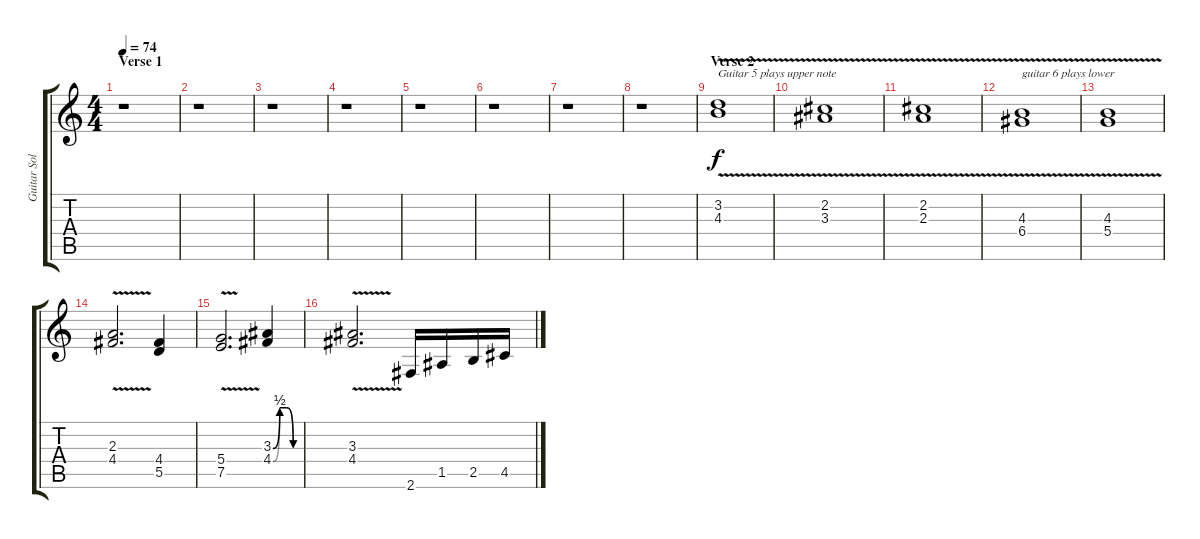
\track ("Guitar Solo 1 (Felder-4,7)" "Guitar Sol") {instrument distortionguitar}
\staff {score tabs}
\tuning (E4 B3 G3 D3 A2 E2) {hide}
\ts (4 4)
\section ("" "Verse 1")
\tempo 74
\clef g2
\ks c
r.1{dy f} |
r.1 |
r.1 |
r.1 |
r.1 |
r.1 |
r.1 |
r.1 |
\section ("" "Verse 2")
(3.2{v} 4.3{v}).1{txt "Guitar 5 plays upper note"} |
(2.2{v} 3.3{v}).1 |
(2.2{v} 2.3{v}).1 |
(4.3{v} 6.4{v}).1{txt "guitar 6 plays lower"} |
(4.3{v} 5.4{v}).1 |
(2.3{v} 4.4{v}).2{d} (4.4 5.5).4 |
(5.4{v} 7.5{v}).2{d} (3.3{be (custom 0 0 15 2 30 2 45 0 60 0)} 4.4{be (custom 0 0 15 2 30 2 45 0 60 0)}).4 |
(3.3{v} 4.4{v}).2{d} 2.6.16 1.5.16 2.5.16 4.5.16
